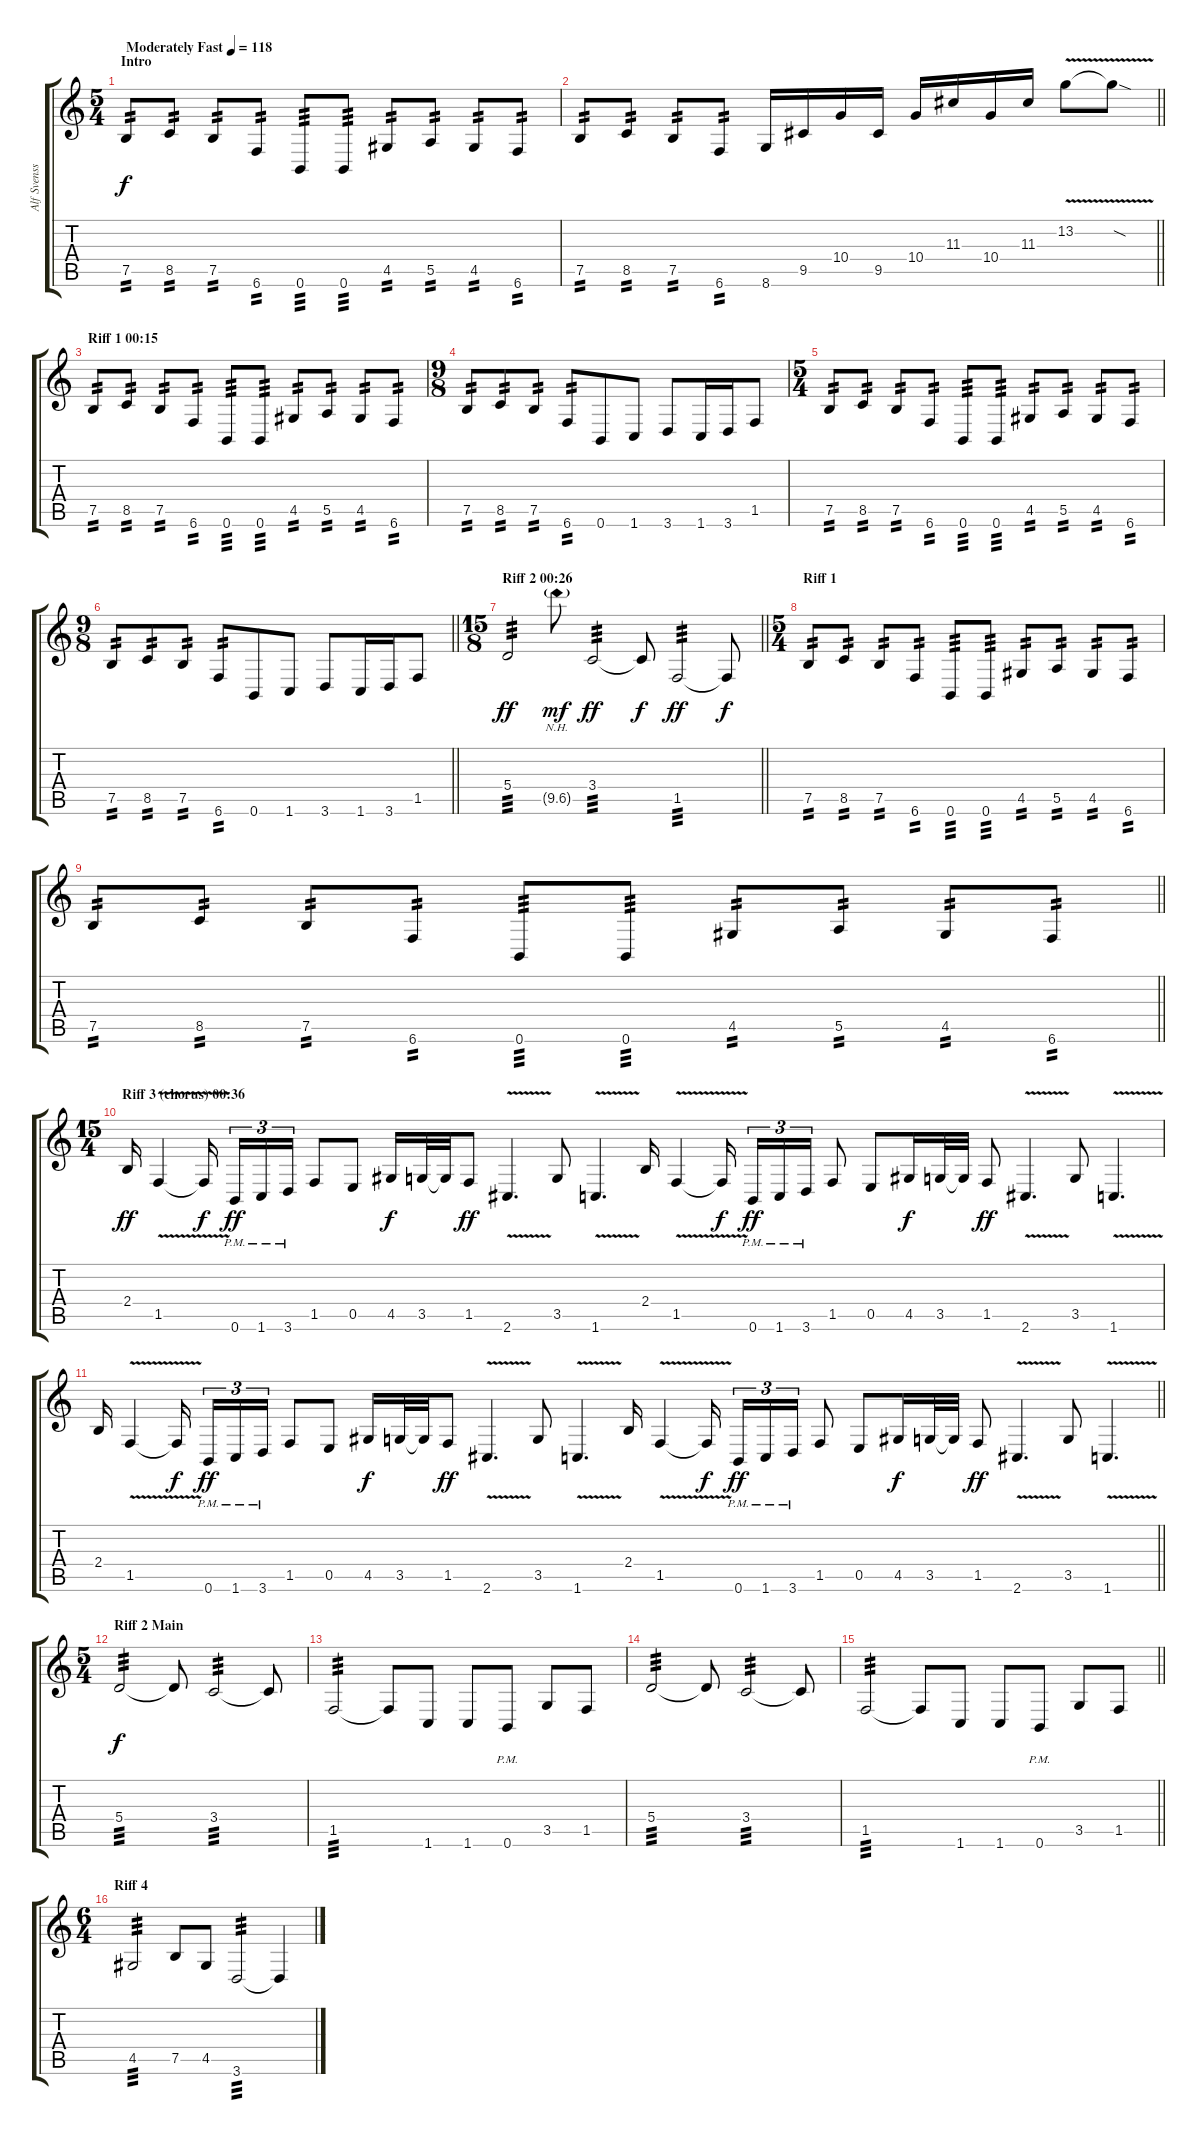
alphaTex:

\track ("Alf Svensson" "Alf Svenss") {instrument distortionguitar}
\staff {score tabs}
\tuning (B3 Gb3 D3 A2 E2 B1) {hide}
\ts (5 4)
\section ("" "Intro")
\tempo (118 "Moderately Fast")
\clef g2
\ks c
7.5.8{tp 2 dy f instrument distortionguitar} 8.5.8{tp 2} 7.5.8{tp 2} 6.6.8{tp 2} 0.6.8{tp 3} 0.6.8{tp 3} 4.5.8{tp 2} 5.5.8{tp 2} 4.5.8{tp 2} 6.6.8{tp 2} |
\barLineRight lightlight
7.5.8{tp 2} 8.5.8{tp 2} 7.5.8{tp 2} 6.6.8{tp 2} 8.6.16 9.5.16 10.4.16 9.5.16 10.4.16 11.3.16 10.4.16 11.3.16 13.2{v}.8 13.2{sod t}.8 |
\section ("" "Riff 1 00:15")
7.5.8{tp 2} 8.5.8{tp 2} 7.5.8{tp 2} 6.6.8{tp 2} 0.6.8{tp 3} 0.6.8{tp 3} 4.5.8{tp 2} 5.5.8{tp 2} 4.5.8{tp 2} 6.6.8{tp 2} |
\ts (9 8)
7.5.8{tp 2} 8.5.8{tp 2} 7.5.8{tp 2} 6.6.8{tp 2} 0.6.8 1.6.8 3.6.8 1.6.16 3.6.16 1.5.8 |
\ts (5 4)
7.5.8{tp 2} 8.5.8{tp 2} 7.5.8{tp 2} 6.6.8{tp 2} 0.6.8{tp 3} 0.6.8{tp 3} 4.5.8{tp 2} 5.5.8{tp 2} 4.5.8{tp 2} 6.6.8{tp 2} |
\ts (9 8)
\barLineRight lightlight
7.5.8{tp 2} 8.5.8{tp 2} 7.5.8{tp 2} 6.6.8{tp 2} 0.6.8 1.6.8 3.6.8 1.6.16 3.6.16 1.5.8 |
\ts (15 8)
\section ("" "Riff 2 00:26")
\barLineRight lightlight
5.4.2{tp 3 dy ff} 10.5{nh g}.8{dy mf} 3.4.2{tp 3 dy ff} 3.4{t}.8{dy f} 1.5.2{tp 3 dy ff} 1.5{t}.8{dy f} |
\ts (5 4)
\section ("" "Riff 1 ")
7.5.8{tp 2} 8.5.8{tp 2} 7.5.8{tp 2} 6.6.8{tp 2} 0.6.8{tp 3} 0.6.8{tp 3} 4.5.8{tp 2} 5.5.8{tp 2} 4.5.8{tp 2} 6.6.8{tp 2} |
\barLineRight lightlight
7.5.8{tp 2} 8.5.8{tp 2} 7.5.8{tp 2} 6.6.8{tp 2} 0.6.8{tp 3} 0.6.8{tp 3} 4.5.8{tp 2} 5.5.8{tp 2} 4.5.8{tp 2} 6.6.8{tp 2} |
\ts (15 4)
\section ("" "Riff 3 (chorus) 00:36")
2.4.16{dy ff} 1.5{v}.4 1.5{t}.16{dy f beam splitsecondary} 0.6{pm}.16{tu (3 2) dy ff} 1.6{pm}.16{tu (3 2)} 3.6{pm}.16{tu (3 2)} 1.5.8 0.5.8 4.5.16{dy f} 3.5.32 3.5{t}.32 1.5.8{dy ff} 2.6{v}.4{d} 3.5.8 1.6{v}.4{d} 2.4.16 1.5{v}.4 1.5{t}.16{dy f} 0.6{pm}.16{tu (3 2) dy ff} 1.6{pm}.16{tu (3 2)} 3.6{pm}.16{tu (3 2)} 1.5.8 0.5.8 4.5.16{dy f} 3.5.32 3.5{t}.32 1.5.8{dy ff} 2.6{v}.4{d} 3.5.8 1.6{v}.4{d} |
\barLineRight lightlight
2.4.16 1.5{v}.4 1.5{t}.16{dy f beam splitsecondary} 0.6{pm}.16{tu (3 2) dy ff} 1.6{pm}.16{tu (3 2)} 3.6{pm}.16{tu (3 2)} 1.5.8 0.5.8 4.5.16{dy f} 3.5.32 3.5{t}.32 1.5.8{dy ff} 2.6{v}.4{d} 3.5.8 1.6{v}.4{d} 2.4.16 1.5{v}.4 1.5{t}.16{dy f} 0.6{pm}.16{tu (3 2) dy ff} 1.6{pm}.16{tu (3 2)} 3.6{pm}.16{tu (3 2)} 1.5.8 0.5.8 4.5.16{dy f} 3.5.32 3.5{t}.32 1.5.8{dy ff} 2.6{v}.4{d} 3.5.8 1.6{v}.4{d} |
\ts (5 4)
\section ("" "Riff 2 Main")
5.4.2{tp 3 dy f} 5.4{t}.8 3.4.2{tp 3} 3.4{t}.8 |
1.5.2{tp 3} 1.5{t}.8 1.6.8 1.6.8 0.6{pm}.8 3.5.8 1.5.8 |
5.4.2{tp 3} 5.4{t}.8 3.4.2{tp 3} 3.4{t}.8 |
\barLineRight lightlight
1.5.2{tp 3} 1.5{t}.8 1.6.8 1.6.8 0.6{pm}.8 3.5.8 1.5.8 |
\ts (6 4)
\section ("" "Riff 4")
4.5.2{tp 3} 7.5.8 4.5.8 3.6.2{tp 3} 3.6{t}.4
